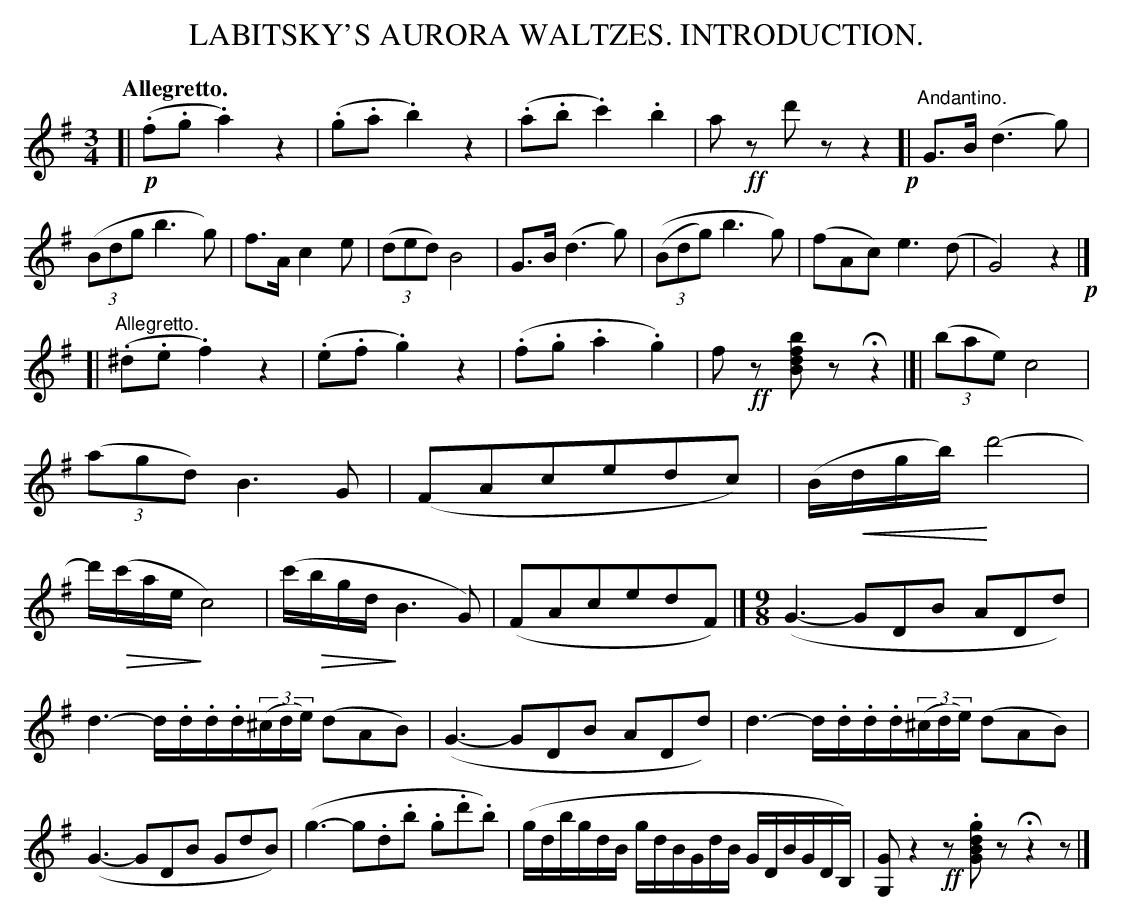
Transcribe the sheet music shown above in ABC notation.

X:1
T: LABITSKY'S AURORA WALTZES. INTRODUCTION.
Q: "Allegretto."
U: p=!crescendo(!
U: P=!crescendo)!
U: Q=!diminuendo(!
U: q=!diminuendo)!
M: 3/4
L: 1/8
K: G
[|!p!\
(.f.g .a2) z2 | (.g.a .b2) z2 | (.a.b .c'2) .b2 | a!ff!z d'z z2 !p![|"Andantino."\
G>B (d3 g) | ((3Bdg b3 g) | f>A c2 e | (3(ded) B4 | G>B (d3 g) |\
(((3Bdg) b3 g) | (fAc) e3 (d | G4) z2 !p!|]
[|"Allegretto."\
(.^d.e .f2) z2 | (.e.f .g2) z2 | (.f.g .a2 .g2) | f!ff!z [bfdB]z Hz2 |[| (3(bae) c4 |\
(3(agd) B3 G | (FAcedc) | (B/pd/g/b/) Pd'4- |\
d'/(Qc'/a/e/ qc4) | (c'/Qb/g/d/ qB3 G) | (FAcedF) |]\
[M:9/8] (G3- GDB ADd) |
d3- d/.d/.d/.d/(3(^c/d/e/) (dAB) |\
(G3- GDB ADd) |\
d3- d/.d/.d/.d/(3(^c/d/e/) (dAB) |\
(G3- GDB GdB) |\
(g3- g.d.b .g.d'.b) |\
(g/d/b/g/d/B/ g/d/B/G/d/B/ G/D/B/G/D/B,/) |\
[GG,]z2 !ff!z.[gdBG]z Hz2z |]
